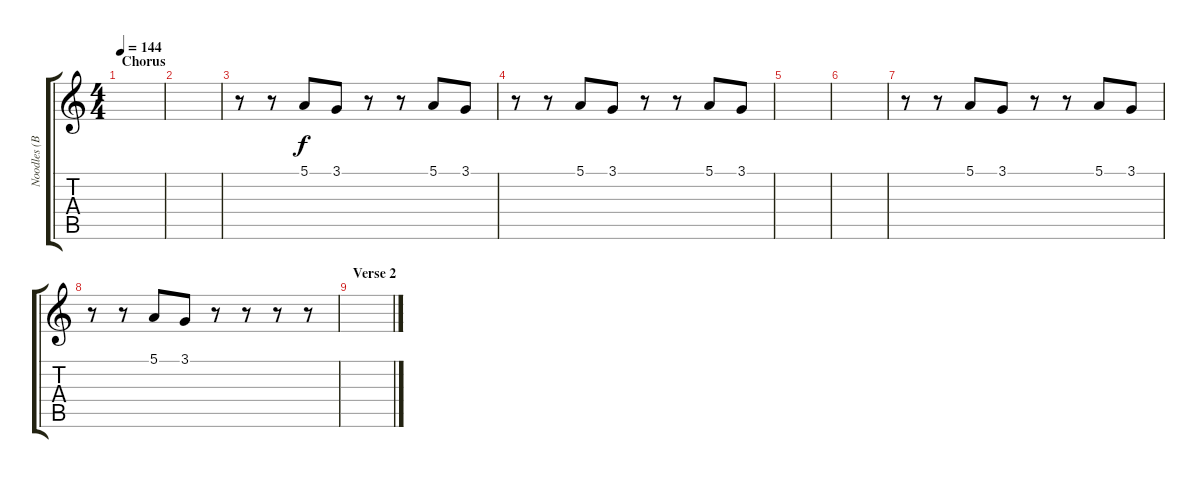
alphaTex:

\track ("Noodles (Backvocals)" "Noodles (B") {instrument altosax}
\staff {score tabs}
\tuning (E4 B3 G3 D3 A2 E2) {hide}
\ts (4 4)
\section ("" "Chorus")
\tempo 144
\clef g2
\ks c
|
|
r.8 r.8 5.1.8 3.1.8 r.8 r.8 5.1.8 3.1.8 |
r.8 r.8 5.1.8 3.1.8 r.8 r.8 5.1.8 3.1.8 |
|
|
r.8 r.8 5.1.8 3.1.8 r.8 r.8 5.1.8 3.1.8 |
r.8 r.8 5.1.8 3.1.8 r.8 r.8 r.8 r.8 |
\section ("" "Verse 2")
